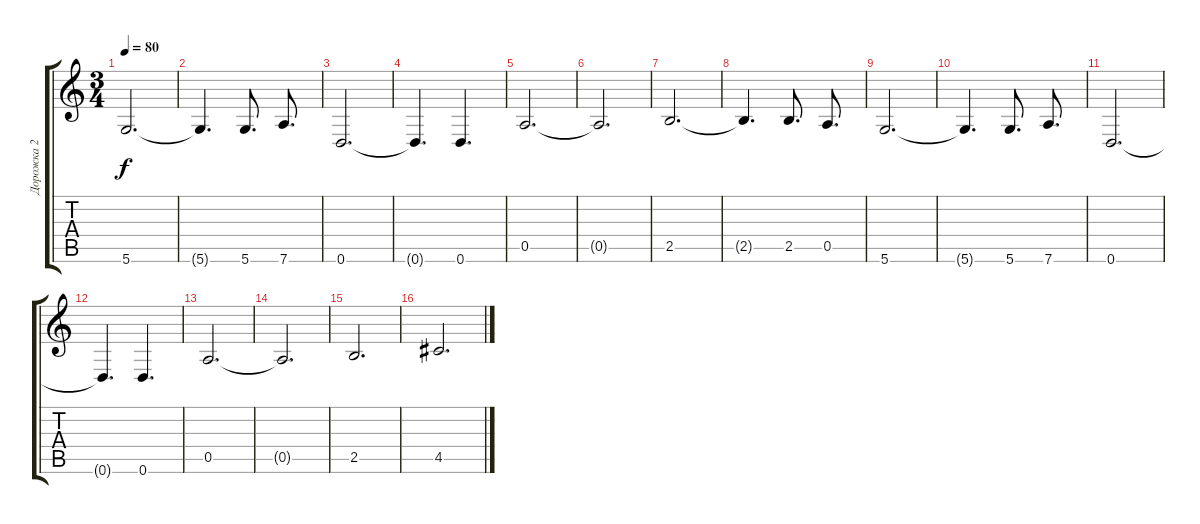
\track ("Дорожка 2" "Дорожка 2") {instrument electricguitarjazz}
\staff {score tabs}
\tuning (E4 A3 G3 D3 A2 D2) {hide}
\ts (3 4)
\tempo 80
\clef g2
\ks c
5.6.2{d dy f} |
5.6{t}.4{d} 5.6.8{d} 7.6.8{d} |
0.6.2{d} |
0.6{t}.4{d} 0.6.4{d} |
0.5.2{d} |
0.5{t}.2{d} |
2.5.2{d} |
2.5{t}.4{d} 2.5.8{d} 0.5.8{d} |
5.6.2{d} |
5.6{t}.4{d} 5.6.8{d} 7.6.8{d} |
0.6.2{d} |
0.6{t}.4{d} 0.6.4{d} |
0.5.2{d} |
0.5{t}.2{d} |
2.5.2{d volume 9} |
4.5.2{d}
